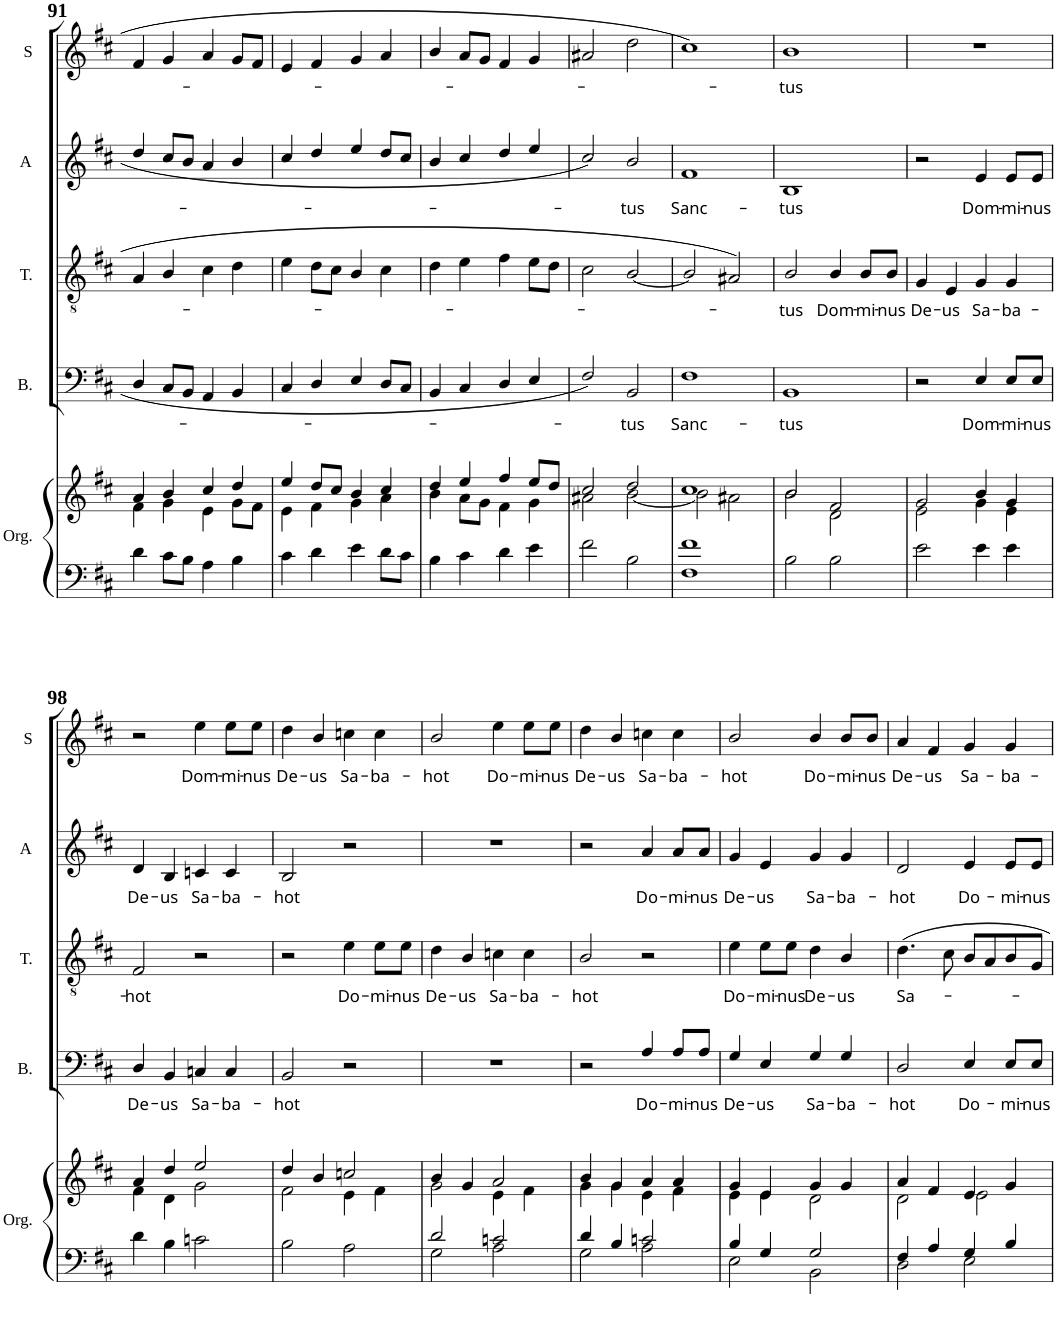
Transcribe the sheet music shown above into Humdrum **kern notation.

**kern	**kern	**kern	**text	**kern	**text	**kern	**text	**kern	**text
*part5	*part5	*part4	*part4	*part3	*part3	*part2	*part2	*part1	*part1
*staff6	*staff5	*staff4	*staff4	*staff3	*staff3	*staff2	*staff2	*staff1	*staff1
*I"Orgue	*	*I"Basse	*	*I"Ténor	*	*I"Alto	*	*I"Soprano	*
*I'Org.	*	*I'B.	*	*I'T.	*	*I'A	*	*I'S	*
!!LO:PB:g=z
*clefF4	*clefG2	*clefF4	*	*clefGv2	*	*clefG2	*	*clefG2	*
*k[f#c#]	*k[f#c#]	*k[f#c#]	*	*k[f#c#]	*	*k[f#c#]	*	*k[f#c#]	*
*M2/2	*M2/2	*M2/2	*	*M2/2	*	*M2/2	*	*M2/2	*
*met(c|)	*met(c|)	*met(c|)	*	*met(c|)	*	*met(c|)	*	*met(c|)	*
=91	=91	=91	=91	=91	=91	=91	=91	=91	=91
*	*^	*	*	*	*	*	*	*	*
4d\	4a/	4f#\	4D/	.	4A/	.	4dd/	.	4f#/	.
8c#\L	4b/	4g\	8C#/L	.	4B/	.	8cc#/L	.	4g/	.
8B\J	.	.	8BB/J	.	.	.	8b/J	.	.	.
4A\	4cc#/	4e\	4AA/	.	4c#\	.	4a/	.	4a/	.
4B\	4dd/	8g\L	4BB/	.	4d\	.	4b/	.	8g/L	.
.	.	8f#\J	.	.	.	.	.	.	8f#/J	.
=92	=92	=92	=92	=92	=92	=92	=92	=92	=92	=92
4c#\	4ee/	4e\	4C#/	.	4e\	.	4cc#/	.	4e/	.
4d\	8dd/L	4f#\	4D/	.	8d\L	.	4dd/	.	4f#/	.
.	8cc#/J	.	.	.	8c#\J	.	.	.	.	.
4e\	4b/	4g\	4E/	.	4B/	.	4ee/	.	4g/	.
8d\L	4cc#/	4a\	8D/L	.	4c#\	.	8dd/L	.	4a/	.
8c#\J	.	.	8C#/J	.	.	.	8cc#/J	.	.	.
=93	=93	=93	=93	=93	=93	=93	=93	=93	=93	=93
4B\	4dd/	4b\	4BB/	.	4d\	.	4b/	.	4b/	.
4c#\	4ee/	8a\L	4C#/	.	4e\	.	4cc#/	.	8a/L	.
.	.	8g\J	.	.	.	.	.	.	8g/J	.
4d\	4ff#/	4f#\	4D/	.	4f#\	.	4dd/	.	4f#/	.
4e\	8ee/L	4g\	4E/	.	8e\L	.	4ee/	.	4g/	.
.	8dd/J	.	.	.	8d\J	.	.	.	.	.
=94	=94	=94	=94	=94	=94	=94	=94	=94	=94	=94
2f#\	2cc#/	2a#X\	2F#/	.	2c#\	.	2cc#/	.	2a#X/	.
!	!	!	!	!LO:LY:b	!	!	!	!LO:LY:b	!	!
2B\	2dd/	[<2b\	2BB/	-tus	[2B/	.	2b/	-tus	2dd\	.
=95	=95	=95	=95	=95	=95	=95	=95	=95	=95	=95
!	!	!	!	!LO:LY:b	!	!	!	!LO:LY:b	!	!
1F# 1f#	1cc#	2b\]	1F#	Sanc-	2B/]	.	1f#	Sanc-	1cc#	.
.	.	2a#X\	.	.	2A#X/	.	.	.	.	.
=96	=96	=96	=96	=96	=96	=96	=96	=96	=96	=96
!	!	!	!	!LO:LY:b	!	!LO:LY:b	!	!LO:LY:b	!	!LO:LY:b
2B\	2b/	2b\	1BB	-tus	2B/	-tus	1B	-tus	1b	-tus
!	!	!	!	!	!	!LO:LY:b	!	!	!	!
2B\	2f#/	2d\	.	.	4B/	Dom-	.	.	.	.
!	!	!	!	!	!	!LO:LY:b	!	!	!	!
.	.	.	.	.	8B/L	-mi-	.	.	.	.
!	!	!	!	!	!	!LO:LY:b	!	!	!	!
.	.	.	.	.	8B/J	-nus	.	.	.	.
=97	=97	=97	=97	=97	=97	=97	=97	=97	=97	=97
!	!	!	!	!	!	!LO:LY:b	!	!	!	!
2e\	2g/	2e\	2r	.	4G/	De-	2r	.	1r	.
!	!	!	!	!	!	!LO:LY:b	!	!	!	!
.	.	.	.	.	4E/	-us	.	.	.	.
!	!	!	!	!LO:LY:b	!	!LO:LY:b	!	!LO:LY:b	!	!
4e\	4b/	4g\	4E/	Dom-	4G/	Sa-	4e/	Dom-	.	.
!	!	!	!	!LO:LY:b	!	!LO:LY:b	!	!LO:LY:b	!	!
4e\	4g/	4e\	8E/L	-mi-	4G/	-ba-	8e/L	-mi-	.	.
!	!	!	!	!LO:LY:b	!	!	!	!LO:LY:b	!	!
.	.	.	8E/J	-nus	.	.	8e/J	-nus	.	.
!!LO:LB:g=z
=98	=98	=98	=98	=98	=98	=98	=98	=98	=98	=98
!	!	!	!	!LO:LY:b	!	!LO:LY:b	!	!LO:LY:b	!	!
4d\	4a/	4f#\	4D/	De-	2F#/	-hot	4d/	De-	2r	.
!	!	!	!	!LO:LY:b	!	!	!	!LO:LY:b	!	!
4B\	4dd/	4d\	4BB/	-us	.	.	4B/	-us	.	.
!	!	!	!	!LO:LY:b	!	!	!	!LO:LY:b	!	!LO:LY:b
2cn\	2ee/	2g\	4Cn/	Sa-	2r	.	4cn/	Sa-	4ee\	Dom-
!	!	!	!	!LO:LY:b	!	!	!	!LO:LY:b	!	!LO:LY:b
.	.	.	4C/	-ba-	.	.	4c/	-ba-	8ee\L	-mi-
!	!	!	!	!	!	!	!	!	!	!LO:LY:b
.	.	.	.	.	.	.	.	.	8ee\J	-nus
=99	=99	=99	=99	=99	=99	=99	=99	=99	=99	=99
!	!	!	!	!LO:LY:b	!	!	!	!LO:LY:b	!	!LO:LY:b
2B\	4dd/	2f#\	2BB/	-hot	2r	.	2B/	-hot	4dd\	De-
!	!	!	!	!	!	!	!	!	!	!LO:LY:b
.	4b/	.	.	.	.	.	.	.	4b/	-us
!	!	!	!	!	!	!LO:LY:b	!	!	!	!LO:LY:b
2A\	2ccn/	4e\	2r	.	4e\	Do-	2r	.	4ccn\	Sa-
!	!	!	!	!	!	!LO:LY:b	!	!	!	!LO:LY:b
.	.	4f#\	.	.	8e\L	-mi-	.	.	4cc\	-ba-
!	!	!	!	!	!	!LO:LY:b	!	!	!	!
.	.	.	.	.	8e\J	-nus	.	.	.	.
=100	=100	=100	=100	=100	=100	=100	=100	=100	=100	=100
*^	*	*	*	*	*	*	*	*	*	*
!	!	!	!	!	!	!	!LO:LY:b	!	!	!	!LO:LY:b
2d/	2G\	4b/	2g\	1r	.	4d\	De-	1r	.	2b/	-hot
!	!	!	!	!	!	!	!LO:LY:b	!	!	!	!
.	.	4g/	.	.	.	4B/	-us	.	.	.	.
!	!	!	!	!	!	!	!LO:LY:b	!	!	!	!LO:LY:b
2cn/	2A\	2a/	4e\	.	.	4cn\	Sa-	.	.	4ee\	Do-
!	!	!	!	!	!	!	!LO:LY:b	!	!	!	!LO:LY:b
.	.	.	4f#\	.	.	4c\	-ba-	.	.	8ee\L	-mi-
!	!	!	!	!	!	!	!	!	!	!	!LO:LY:b
.	.	.	.	.	.	.	.	.	.	8ee\J	-nus
=101	=101	=101	=101	=101	=101	=101	=101	=101	=101	=101	=101
!	!	!	!	!	!	!	!LO:LY:b	!	!	!	!LO:LY:b
4d/	2G\	4b/	4g\	2r	.	2B/	-hot	2r	.	4dd\	De-
!	!	!	!	!	!	!	!	!	!	!	!LO:LY:b
4B/	.	4g/	4g\	.	.	.	.	.	.	4b/	-us
!	!	!	!	!	!LO:LY:b	!	!	!	!LO:LY:b	!	!LO:LY:b
2cn/	2A\	4a/	4e\	4A/	Do-	2r	.	4a/	Do-	4ccn\	Sa-
!	!	!	!	!	!LO:LY:b	!	!	!	!LO:LY:b	!	!LO:LY:b
.	.	4a/	4f#\	8A/L	-mi-	.	.	8a/L	-mi-	4cc\	-ba-
!	!	!	!	!	!LO:LY:b	!	!	!	!LO:LY:b	!	!
.	.	.	.	8A/J	-nus	.	.	8a/J	-nus	.	.
=102	=102	=102	=102	=102	=102	=102	=102	=102	=102	=102	=102
!	!	!	!	!	!LO:LY:b	!	!LO:LY:b	!	!LO:LY:b	!	!LO:LY:b
4B/	2E\	4g/	4e\	4G/	De-	4e\	Do-	4g/	De-	2b/	-hot
!	!	!	!	!	!LO:LY:b	!	!LO:LY:b	!	!LO:LY:b	!	!
4G/	.	4e/	4e\	4E/	-us	8e\L	-mi-	4e/	-us	.	.
!	!	!	!	!	!	!	!LO:LY:b	!	!	!	!
.	.	.	.	.	.	8e\J	-nus	.	.	.	.
!	!	!	!	!	!LO:LY:b	!	!LO:LY:b	!	!LO:LY:b	!	!LO:LY:b
2G/	2BB\	4g/	2d\	4G/	Sa-	4d\	De-	4g/	Sa-	4b/	Do-
!	!	!	!	!	!LO:LY:b	!	!LO:LY:b	!	!LO:LY:b	!	!LO:LY:b
.	.	4g/	.	4G/	-ba-	4B/	-us	4g/	-ba-	8b/L	-mi-
!	!	!	!	!	!	!	!	!	!	!	!LO:LY:b
.	.	.	.	.	.	.	.	.	.	8b/J	-nus
=103	=103	=103	=103	=103	=103	=103	=103	=103	=103	=103	=103
!	!	!	!	!	!LO:LY:b	!	!LO:LY:b	!	!LO:LY:b	!	!LO:LY:b
4F#/	2D\	4a/	2d\	2D/	-hot	4.d\	Sa-	2d/	-hot	4a/	De-
!	!	!	!	!	!	!	!	!	!	!	!LO:LY:b
4A/	.	4f#/	.	.	.	.	.	.	.	4f#/	-us
.	.	.	.	.	.	8c#\	.	.	.	.	.
!	!	!	!	!	!LO:LY:b	!	!	!	!LO:LY:b	!	!LO:LY:b
4G/	2E\	4e/	2e\	4E/	Do-	8B/L	.	4e/	Do-	4g/	Sa-
.	.	.	.	.	.	8A/	.	.	.	.	.
!	!	!	!	!	!LO:LY:b	!	!	!	!LO:LY:b	!	!LO:LY:b
4B/	.	4g/	.	8E/L	-mi-	8B/	.	8e/L	-mi-	4g/	-ba-
!	!	!	!	!	!LO:LY:b	!	!	!	!LO:LY:b	!	!
.	.	.	.	8E/J	-nus	8G/J	.	8e/J	-nus	.	.
*v	*v	*	*	*	*	*	*	*	*	*	*
*	*v	*v	*	*	*	*	*	*	*	*
=	=	=	=	=	=	=	=	=	=
*-	*-	*-	*-	*-	*-	*-	*-	*-	*-
